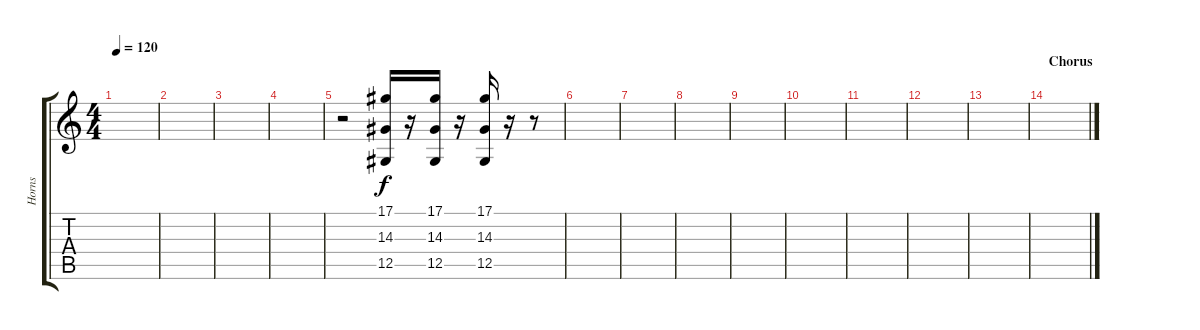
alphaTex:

\track ("Horns" "Horns") {instrument brasssection}
\staff {score tabs}
\tuning (Eb4 Bb3 Gb3 Db3 Ab2 Eb2) {hide}
\ts (4 4)
\tempo 120
\clef g2
\ks c
|
|
|
|
r.2 (17.1 14.3 12.5).16{volume 13} r.16 (17.1 14.3 12.5).16 r.16 (17.1 14.3 12.5).16 r.16 r.8 |
|
|
|
|
|
|
|
|
\section ("" "Chorus")
